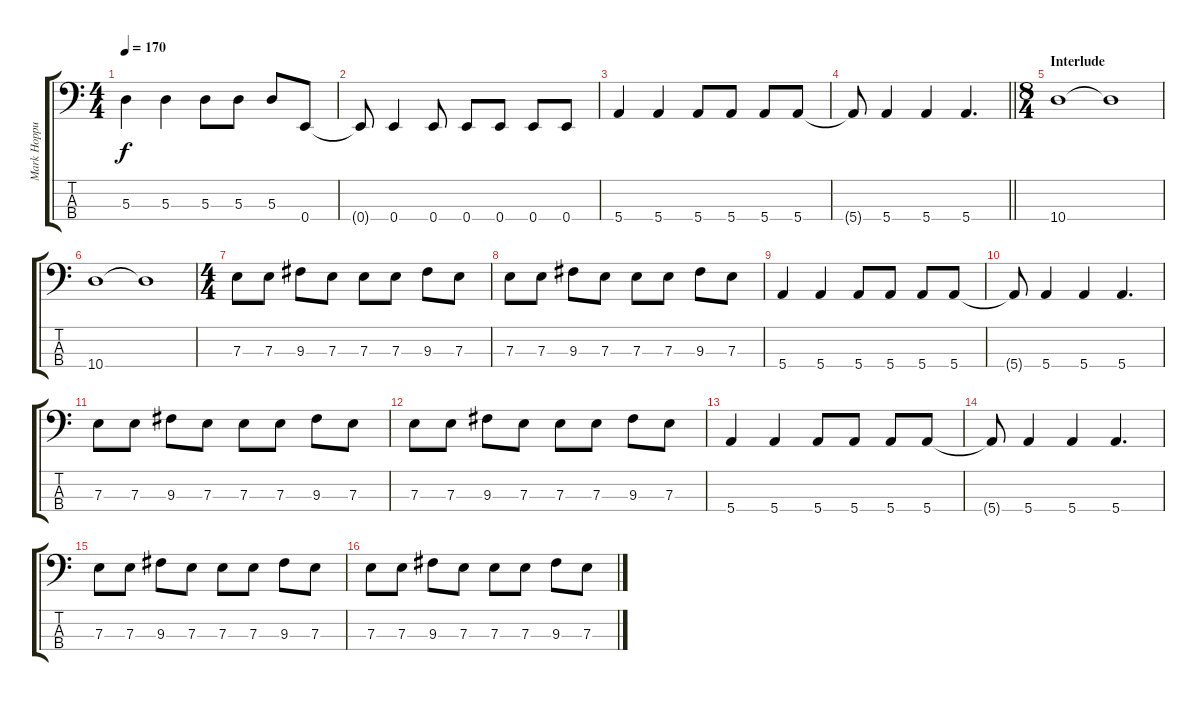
\track ("Mark Hoppus" "Mark Hoppu") {instrument electricbassfinger}
\staff {score tabs}
\tuning (G2 D2 A1 E1) {hide}
\ts (4 4)
\tempo 170
\clef f4
\ks c
5.3.4{dy f} 5.3.4 5.3.8 5.3.8 5.3.8 0.4.8 |
0.4{t}.8 0.4.4 0.4.8 0.4.8 0.4.8 0.4.8 0.4.8 |
5.4.4 5.4.4 5.4.8 5.4.8 5.4.8 5.4.8 |
\barLineRight lightlight
5.4{t}.8 5.4.4 5.4.4 5.4.4{d} |
\ts (8 4)
\section ("" "Interlude")
10.4.1 10.4{t}.1 |
10.4.1 10.4{t}.1 |
\ts (4 4)
7.3.8 7.3.8 9.3.8 7.3.8 7.3.8 7.3.8 9.3.8 7.3.8 |
7.3.8 7.3.8 9.3.8 7.3.8 7.3.8 7.3.8 9.3.8 7.3.8 |
5.4.4 5.4.4 5.4.8 5.4.8 5.4.8 5.4.8 |
5.4{t}.8 5.4.4 5.4.4 5.4.4{d} |
7.3.8 7.3.8 9.3.8 7.3.8 7.3.8 7.3.8 9.3.8 7.3.8 |
7.3.8 7.3.8 9.3.8 7.3.8 7.3.8 7.3.8 9.3.8 7.3.8 |
5.4.4 5.4.4 5.4.8 5.4.8 5.4.8 5.4.8 |
5.4{t}.8 5.4.4 5.4.4 5.4.4{d} |
7.3.8 7.3.8 9.3.8 7.3.8 7.3.8 7.3.8 9.3.8 7.3.8 |
7.3.8 7.3.8 9.3.8 7.3.8 7.3.8 7.3.8 9.3.8 7.3.8
